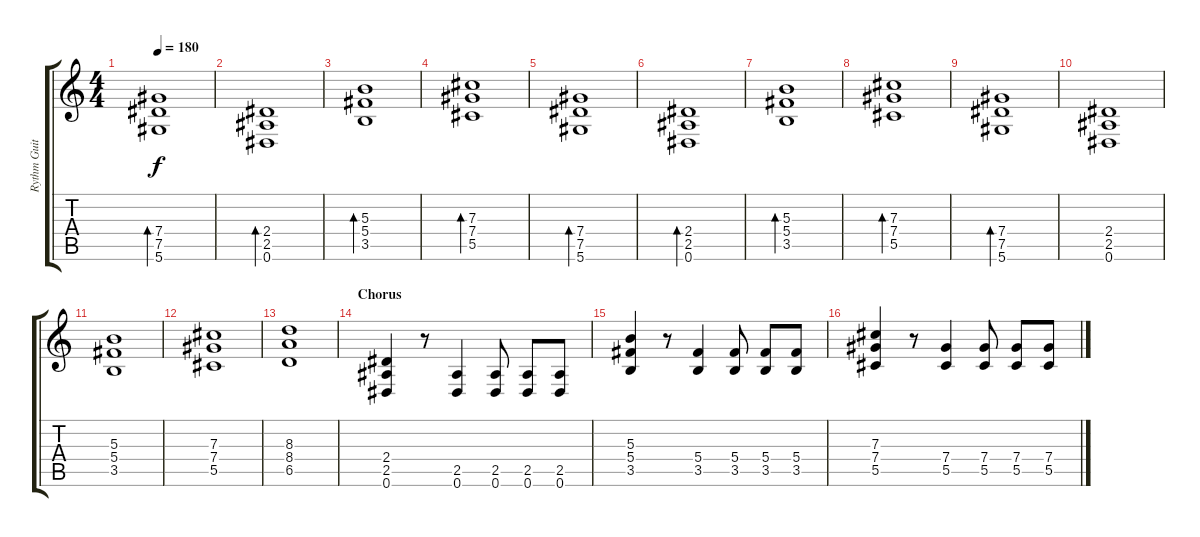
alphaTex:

\track ("Rythm Guitar (Dave Lepard)" "Rythm Guit") {instrument distortionguitar}
\staff {score tabs}
\tuning (Eb4 Bb3 Gb3 Db3 Ab2 Eb2) {hide}
\ts (4 4)
\tempo 180
\clef g2
\ks c
(7.4 7.5 5.6).1{bd 120 dy f} |
(2.4 2.5 0.6).1{bd 120} |
(5.3 5.4 3.5).1{bd 120} |
(7.3 7.4 5.5).1{bd 120} |
(7.4 7.5 5.6).1{bd 120} |
(2.4 2.5 0.6).1{bd 120} |
(5.3 5.4 3.5).1{bd 120} |
(7.3 7.4 5.5).1{bd 120} |
(7.4 7.5 5.6).1{bd 120} |
(2.4 2.5 0.6).1{instrument overdrivenguitar} |
(5.3 5.4 3.5).1 |
(7.3 7.4 5.5).1 |
(8.3 8.4 6.5).1 |
\section ("" "Chorus")
(2.4 2.5 0.6).4 r.8 (2.5 0.6).4 (2.5 0.6).8 (2.5 0.6).8 (2.5 0.6).8 |
(5.3 5.4 3.5).4 r.8 (5.4 3.5).4 (5.4 3.5).8 (5.4 3.5).8 (5.4 3.5).8 |
(7.3 7.4 5.5).4 r.8 (7.4 5.5).4 (7.4 5.5).8 (7.4 5.5).8 (7.4 5.5).8
